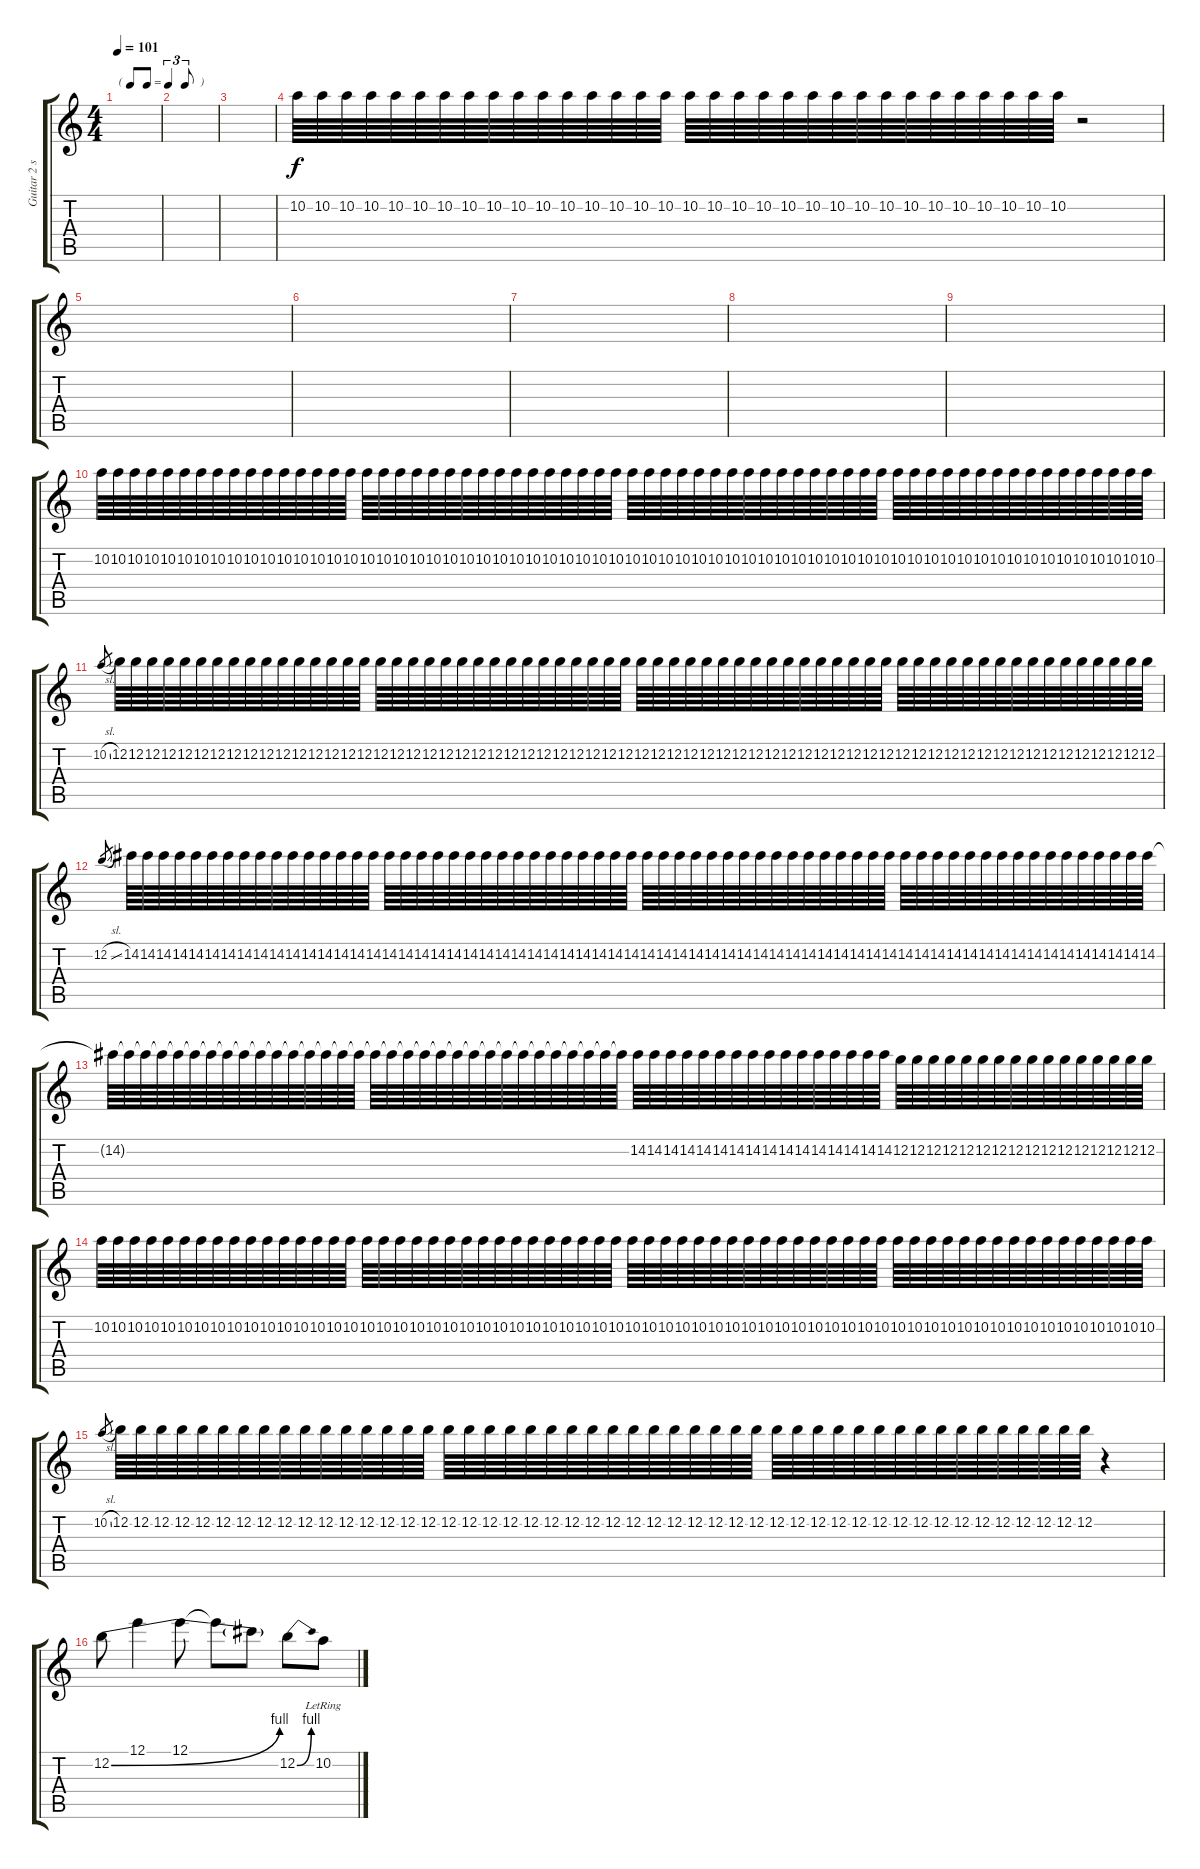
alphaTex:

\track ("Guitar 2 standard" "Guitar 2 s") {instrument acousticguitarsteel}
\staff {score tabs}
\tuning (E4 B3 G3 D3 A2 E2) {hide}
\ts (4 4)
\tf triplet8th
\tempo 101
\clef g2
\ks c
|
|
|
10.2.64{volume 10} 10.2.64 10.2.64 10.2.64 10.2.64 10.2.64 10.2.64 10.2.64 10.2.64 10.2.64 10.2.64 10.2.64 10.2.64 10.2.64 10.2.64 10.2.64 10.2.64 10.2.64 10.2.64 10.2.64 10.2.64 10.2.64 10.2.64 10.2.64 10.2.64 10.2.64 10.2.64 10.2.64 10.2.64 10.2.64 10.2.64 10.2.64 r.2{volume 14} |
|
|
|
|
|
10.2.64{volume 10} 10.2.64 10.2.64 10.2.64 10.2.64 10.2.64 10.2.64 10.2.64 10.2.64 10.2.64 10.2.64 10.2.64 10.2.64 10.2.64 10.2.64 10.2.64 10.2.64 10.2.64 10.2.64 10.2.64 10.2.64 10.2.64 10.2.64 10.2.64 10.2.64 10.2.64 10.2.64 10.2.64 10.2.64 10.2.64 10.2.64 10.2.64 10.2.64 10.2.64 10.2.64 10.2.64 10.2.64 10.2.64 10.2.64 10.2.64 10.2.64 10.2.64 10.2.64 10.2.64 10.2.64 10.2.64 10.2.64 10.2.64 10.2.64 10.2.64 10.2.64 10.2.64 10.2.64 10.2.64 10.2.64 10.2.64 10.2.64 10.2.64 10.2.64 10.2.64 10.2.64 10.2.64 10.2.64 10.2.64 |
10.2{sl}.8{gr} 12.2.64 12.2.64 12.2.64 12.2.64 12.2.64 12.2.64 12.2.64 12.2.64 12.2.64 12.2.64 12.2.64 12.2.64 12.2.64 12.2.64 12.2.64 12.2.64 12.2.64 12.2.64 12.2.64 12.2.64 12.2.64 12.2.64 12.2.64 12.2.64 12.2.64 12.2.64 12.2.64 12.2.64 12.2.64 12.2.64 12.2.64 12.2.64 12.2.64 12.2.64 12.2.64 12.2.64 12.2.64 12.2.64 12.2.64 12.2.64 12.2.64 12.2.64 12.2.64 12.2.64 12.2.64 12.2.64 12.2.64 12.2.64 12.2.64 12.2.64 12.2.64 12.2.64 12.2.64 12.2.64 12.2.64 12.2.64 12.2.64 12.2.64 12.2.64 12.2.64 12.2.64 12.2.64 12.2.64 12.2.64 |
12.2{sl}.8{gr} 14.2.64 14.2.64 14.2.64 14.2.64 14.2.64 14.2.64 14.2.64 14.2.64 14.2.64 14.2.64 14.2.64 14.2.64 14.2.64 14.2.64 14.2.64 14.2.64 14.2.64 14.2.64 14.2.64 14.2.64 14.2.64 14.2.64 14.2.64 14.2.64 14.2.64 14.2.64 14.2.64 14.2.64 14.2.64 14.2.64 14.2.64 14.2.64 14.2.64 14.2.64 14.2.64 14.2.64 14.2.64 14.2.64 14.2.64 14.2.64 14.2.64 14.2.64 14.2.64 14.2.64 14.2.64 14.2.64 14.2.64 14.2.64 14.2.64 14.2.64 14.2.64 14.2.64 14.2.64 14.2.64 14.2.64 14.2.64 14.2.64 14.2.64 14.2.64 14.2.64 14.2.64 14.2.64 14.2.64 14.2.64 |
14.2{t}.64 14.2{t}.64 14.2{t}.64 14.2{t}.64 14.2{t}.64 14.2{t}.64 14.2{t}.64 14.2{t}.64 14.2{t}.64 14.2{t}.64 14.2{t}.64 14.2{t}.64 14.2{t}.64 14.2{t}.64 14.2{t}.64 14.2{t}.64 14.2{t}.64 14.2{t}.64 14.2{t}.64 14.2{t}.64 14.2{t}.64 14.2{t}.64 14.2{t}.64 14.2{t}.64 14.2{t}.64 14.2{t}.64 14.2{t}.64 14.2{t}.64 14.2{t}.64 14.2{t}.64 14.2{t}.64 14.2{t}.64 14.2.64 14.2.64 14.2.64 14.2.64 14.2.64 14.2.64 14.2.64 14.2.64 14.2.64 14.2.64 14.2.64 14.2.64 14.2.64 14.2.64 14.2.64 14.2.64 12.2.64 12.2.64 12.2.64 12.2.64 12.2.64 12.2.64 12.2.64 12.2.64 12.2.64 12.2.64 12.2.64 12.2.64 12.2.64 12.2.64 12.2.64 12.2.64 |
10.2.64 10.2.64 10.2.64 10.2.64 10.2.64 10.2.64 10.2.64 10.2.64 10.2.64 10.2.64 10.2.64 10.2.64 10.2.64 10.2.64 10.2.64 10.2.64 10.2.64 10.2.64 10.2.64 10.2.64 10.2.64 10.2.64 10.2.64 10.2.64 10.2.64 10.2.64 10.2.64 10.2.64 10.2.64 10.2.64 10.2.64 10.2.64 10.2.64 10.2.64 10.2.64 10.2.64 10.2.64 10.2.64 10.2.64 10.2.64 10.2.64 10.2.64 10.2.64 10.2.64 10.2.64 10.2.64 10.2.64 10.2.64 10.2.64 10.2.64 10.2.64 10.2.64 10.2.64 10.2.64 10.2.64 10.2.64 10.2.64 10.2.64 10.2.64 10.2.64 10.2.64 10.2.64 10.2.64 10.2.64 |
10.2{sl}.8{gr} 12.2.64 12.2.64 12.2.64 12.2.64 12.2.64 12.2.64 12.2.64 12.2.64 12.2.64 12.2.64 12.2.64 12.2.64 12.2.64 12.2.64 12.2.64 12.2.64 12.2.64 12.2.64 12.2.64 12.2.64 12.2.64 12.2.64 12.2.64 12.2.64 12.2.64 12.2.64 12.2.64 12.2.64 12.2.64 12.2.64 12.2.64 12.2.64 12.2.64 12.2.64 12.2.64 12.2.64 12.2.64 12.2.64 12.2.64 12.2.64 12.2.64 12.2.64 12.2.64 12.2.64 12.2.64 12.2.64 12.2.64 12.2.64{volume 14} r.4 |
12.2{be (bend 0 0 60 4)}.8 12.1.4 12.1.8 12.1{t}.8 12.2{t}.8 12.2{be (bend 0 0 60 4)}.8 10.2{lr}.8
